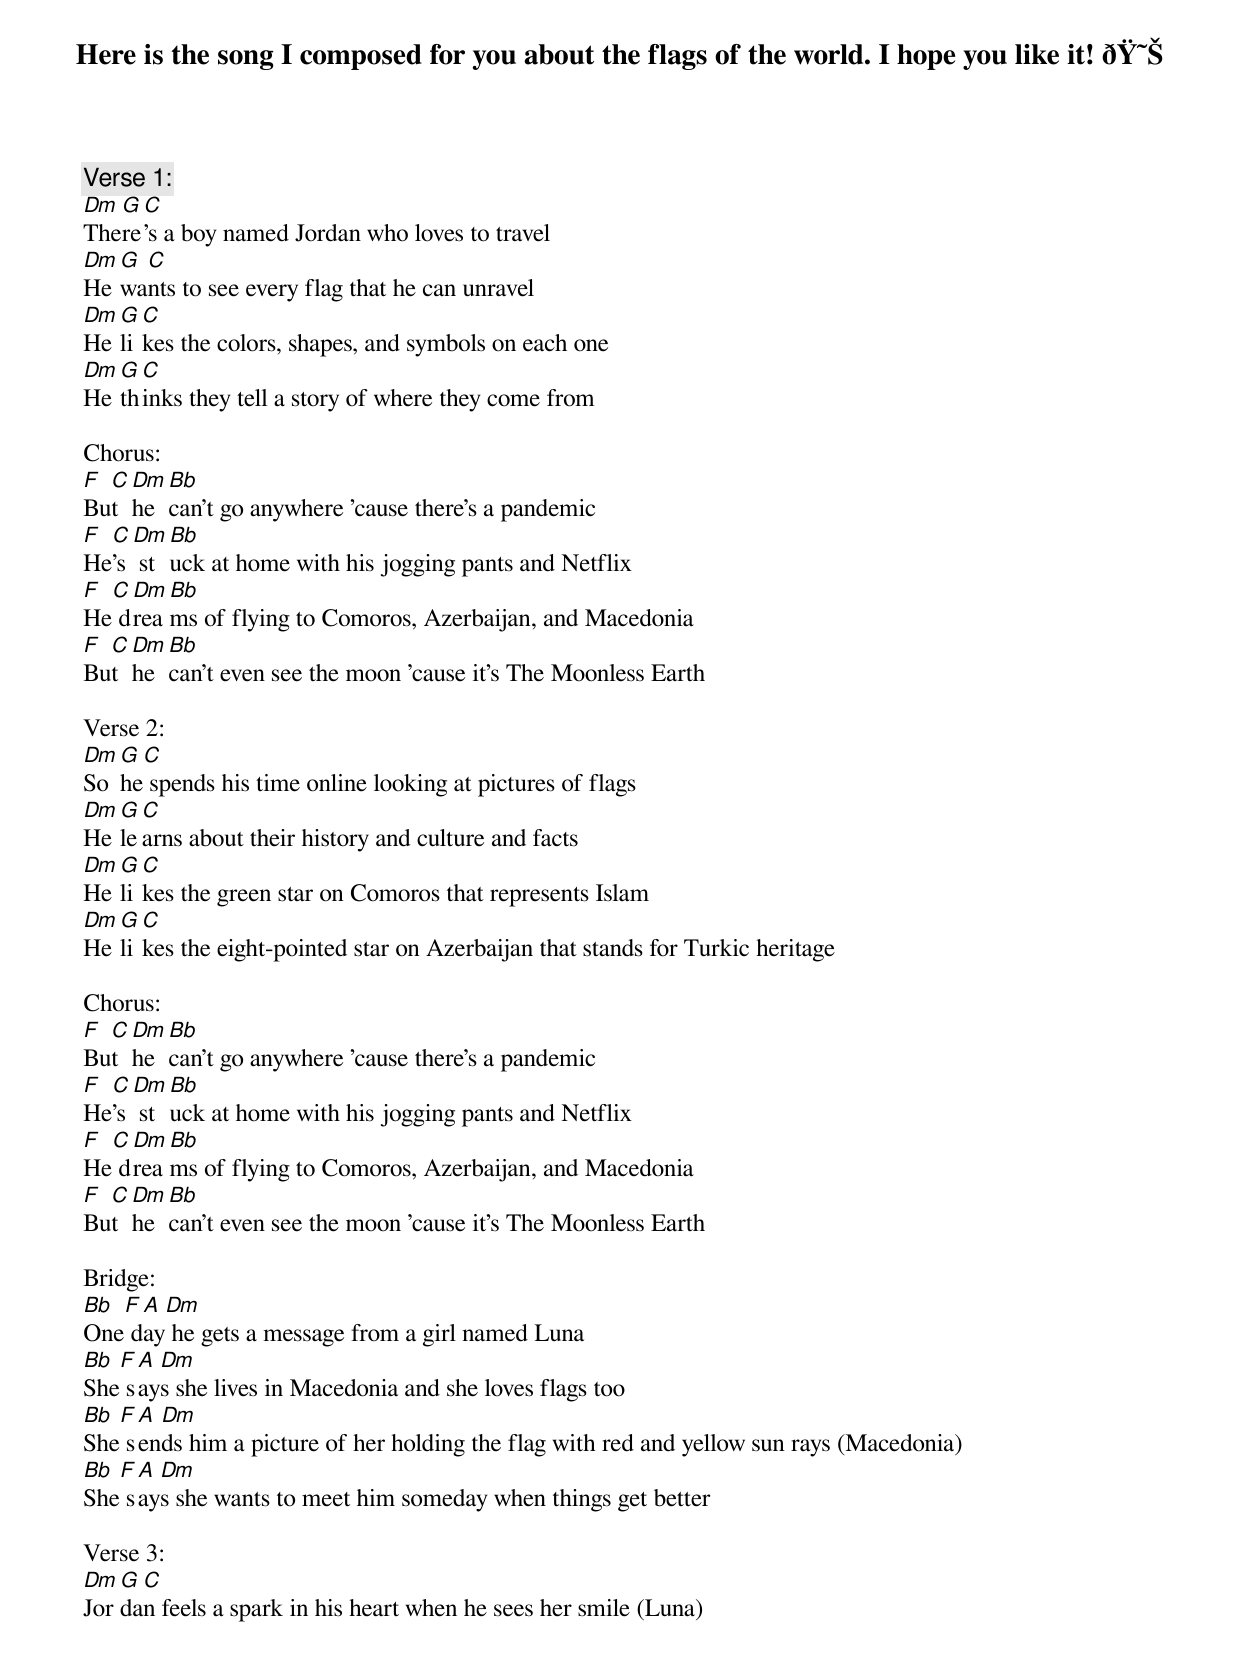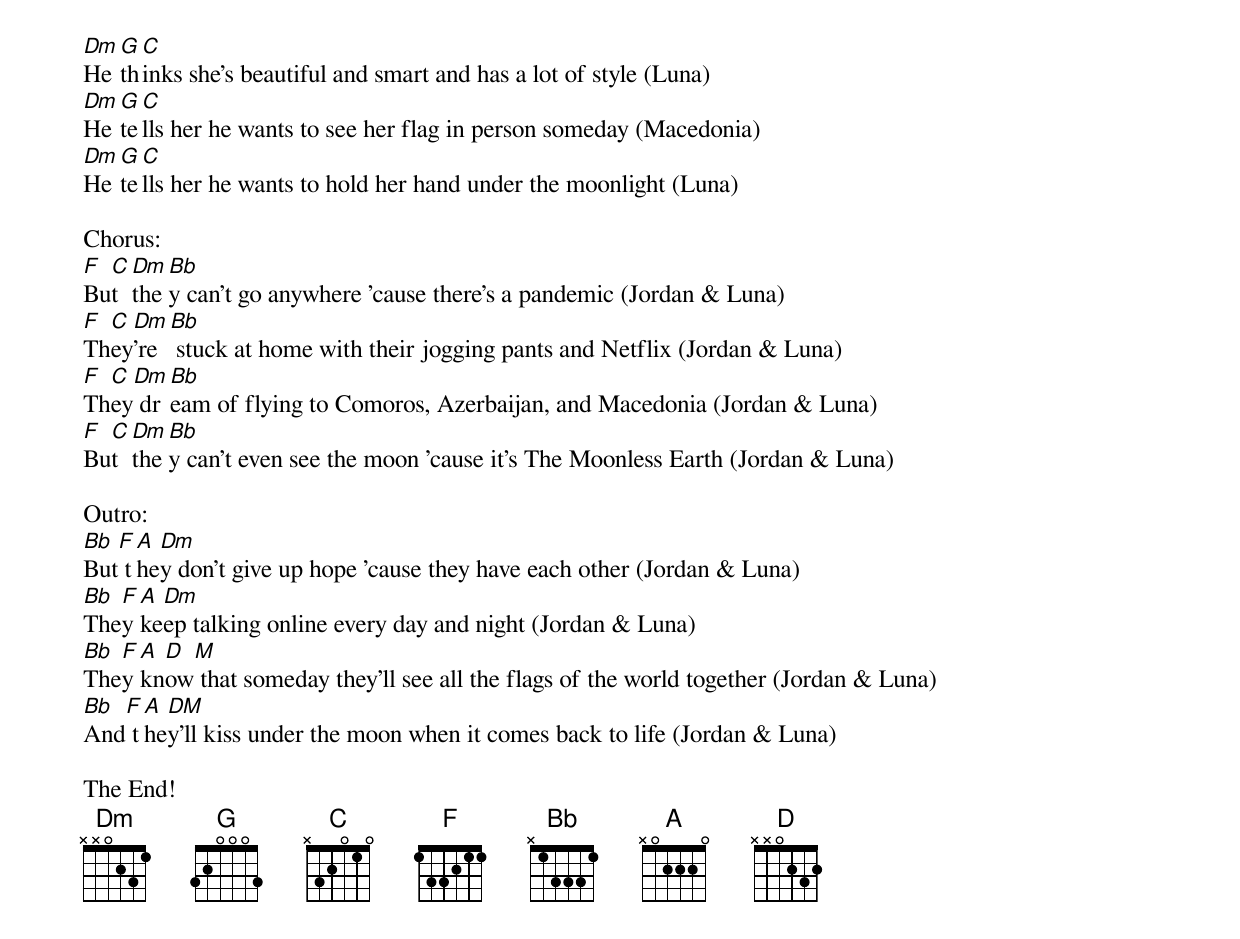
Here is the song I composed for you about the flags of the world. I hope you like it! ðŸ˜Š

Verse 1:
Dm G C
There's a boy named Jordan who loves to travel
Dm G C
He wants to see every flag that he can unravel
Dm G C
He likes the colors, shapes, and symbols on each one
Dm G C
He thinks they tell a story of where they come from

Chorus:
F C Dm Bb
But he can't go anywhere 'cause there's a pandemic
F C Dm Bb
He's stuck at home with his jogging pants and Netflix
F C Dm Bb
He dreams of flying to Comoros, Azerbaijan, and Macedonia
F C Dm Bb
But he can't even see the moon 'cause it's The Moonless Earth

Verse 2:
Dm G C
So he spends his time online looking at pictures of flags
Dm G C
He learns about their history and culture and facts
Dm G C
He likes the green star on Comoros that represents Islam
Dm G C
He likes the eight-pointed star on Azerbaijan that stands for Turkic heritage

Chorus:
F C Dm Bb
But he can't go anywhere 'cause there's a pandemic
F C Dm Bb
He's stuck at home with his jogging pants and Netflix
F C Dm Bb
He dreams of flying to Comoros, Azerbaijan, and Macedonia
F C Dm Bb
But he can't even see the moon 'cause it's The Moonless Earth

Bridge:
Bb F A Dm
One day he gets a message from a girl named Luna
Bb F A Dm
She says she lives in Macedonia and she loves flags too
Bb F A Dm
She sends him a picture of her holding the flag with red and yellow sun rays (Macedonia)
Bb F A Dm
She says she wants to meet him someday when things get better

Verse 3:
Dm G C
Jordan feels a spark in his heart when he sees her smile (Luna)
Dm G C
He thinks she's beautiful and smart and has a lot of style (Luna)
Dm G C
He tells her he wants to see her flag in person someday (Macedonia)
Dm G C
He tells her he wants to hold her hand under the moonlight (Luna)

Chorus:
F C Dm Bb
But they can't go anywhere 'cause there's a pandemic (Jordan & Luna)
F C Dm Bb
They're stuck at home with their jogging pants and Netflix (Jordan & Luna)
F C Dm Bb
They dream of flying to Comoros, Azerbaijan, and Macedonia (Jordan & Luna)
F C Dm Bb
But they can't even see the moon 'cause it's The Moonless Earth (Jordan & Luna)

Outro:
Bb F A Dm
But they don't give up hope 'cause they have each other (Jordan & Luna)
Bb F A Dm
They keep talking online every day and night (Jordan & Luna)
Bb F A D M
They know that someday they'll see all the flags of the world together (Jordan & Luna)
Bb F A DM
And they'll kiss under the moon when it comes back to life (Jordan & Luna)

The End!
